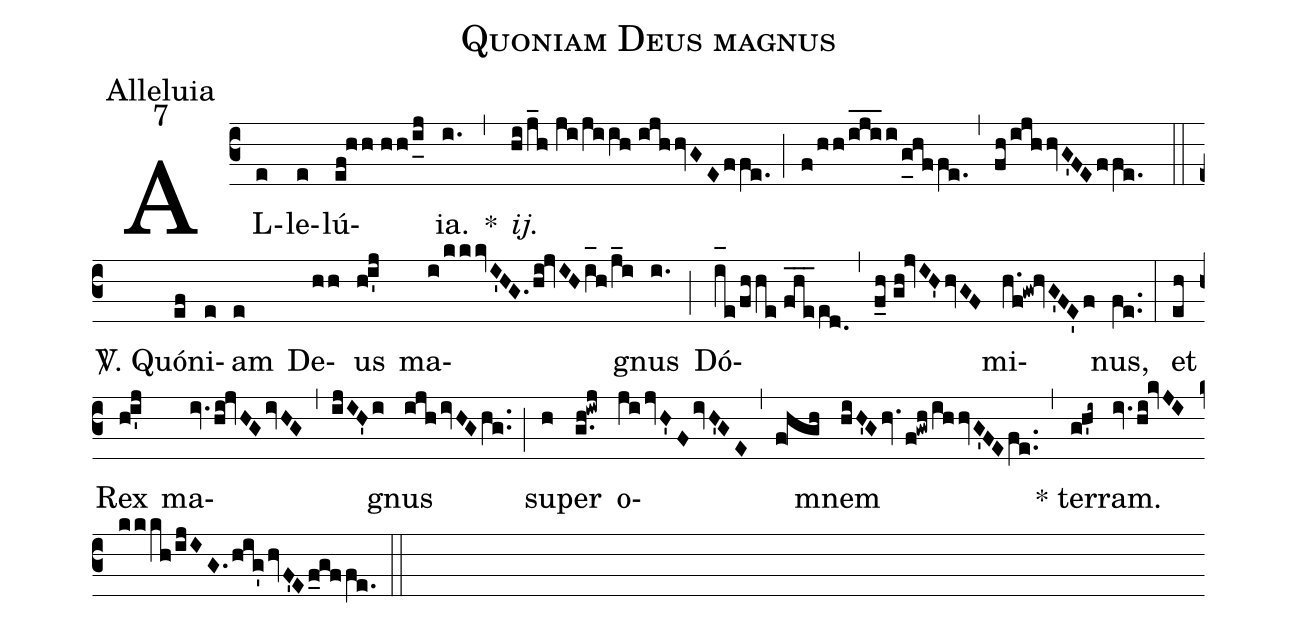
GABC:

name:Quoniam Deus magnus;
office-part:Alleluia;
mode:7;
%%
(c3) AL(e)le(e)lú(ef!hh//hh/i_[uh:l]j){ia}.(i.) *(,)  <i>ij.</i>(hi/j_h//ji/jiih//ijhhvGEffe.) (;) (f/hh/iji___/!i/g_[uh:l]hffe.) (,) (fh/ijhhvG'FEffe.) (::) <sp>V/</sp>. Quó(ef)ni(e)am(e) De(hh)us(hi'j) ma(i/kkkvI'HG./!hi!jvIH/!i_[oh:h]h/!j_i)gnus(i.) (;) Dó(i_[oh:h]e/fhhe//fhe___ed.0)(,)(f_h//gh!jvIH'hvGF)mi(h.f!gw!hvG'FE'f)nus,(fe..) (:) et(eh) Rex(hi'j) ma(iv.hi!jvHGivHG)(,)(ijIH'i)gnus(ijhivHGhg..) (;) su(h)per(g.h!iwj) o(jijvH'FivH'GE)(,)(f!hgh)mnem(hiH'Ghv.f!gwh/ihhvG'FEfe..) (,) * ter(gh'i~)ram.(iv.hi!kvJIkkkh/ijIG.hig'hvF'Ef_gffe.) (::)
